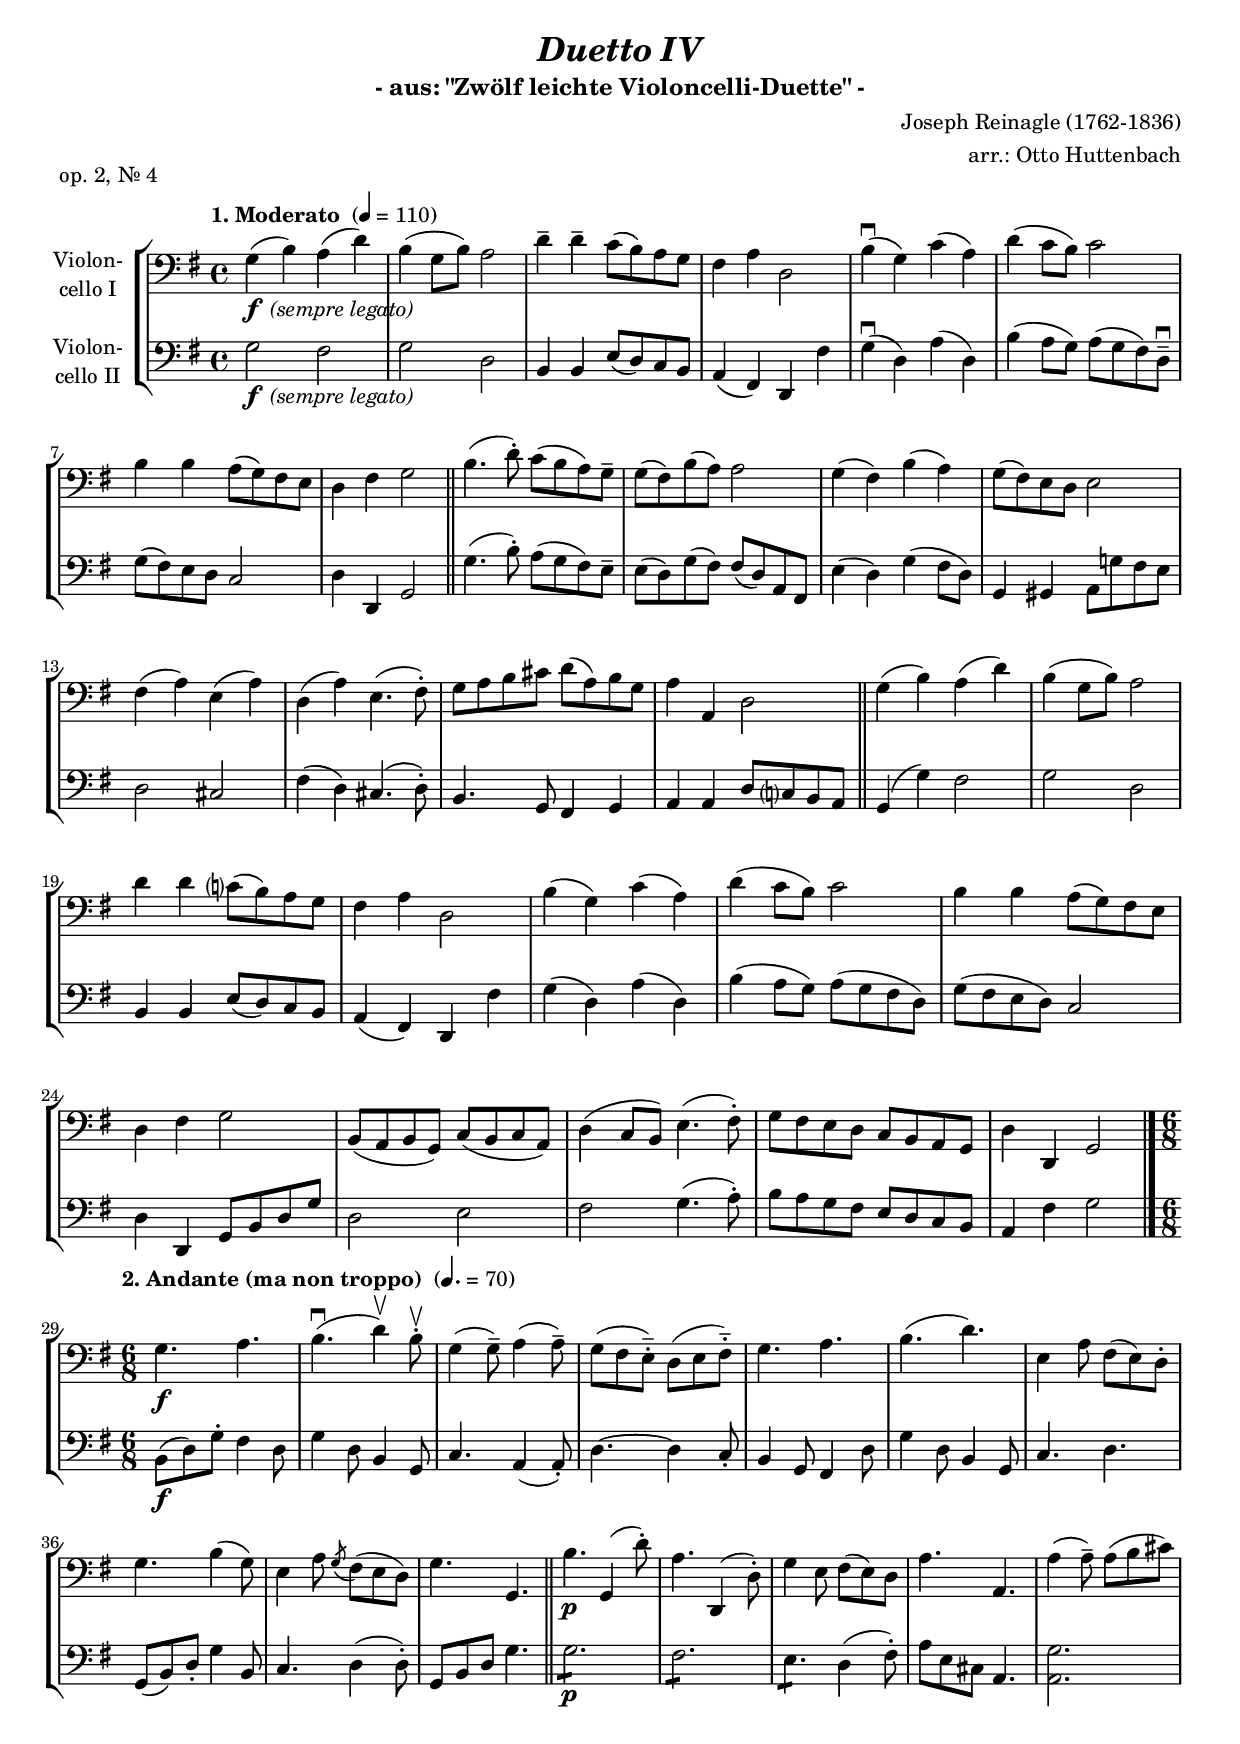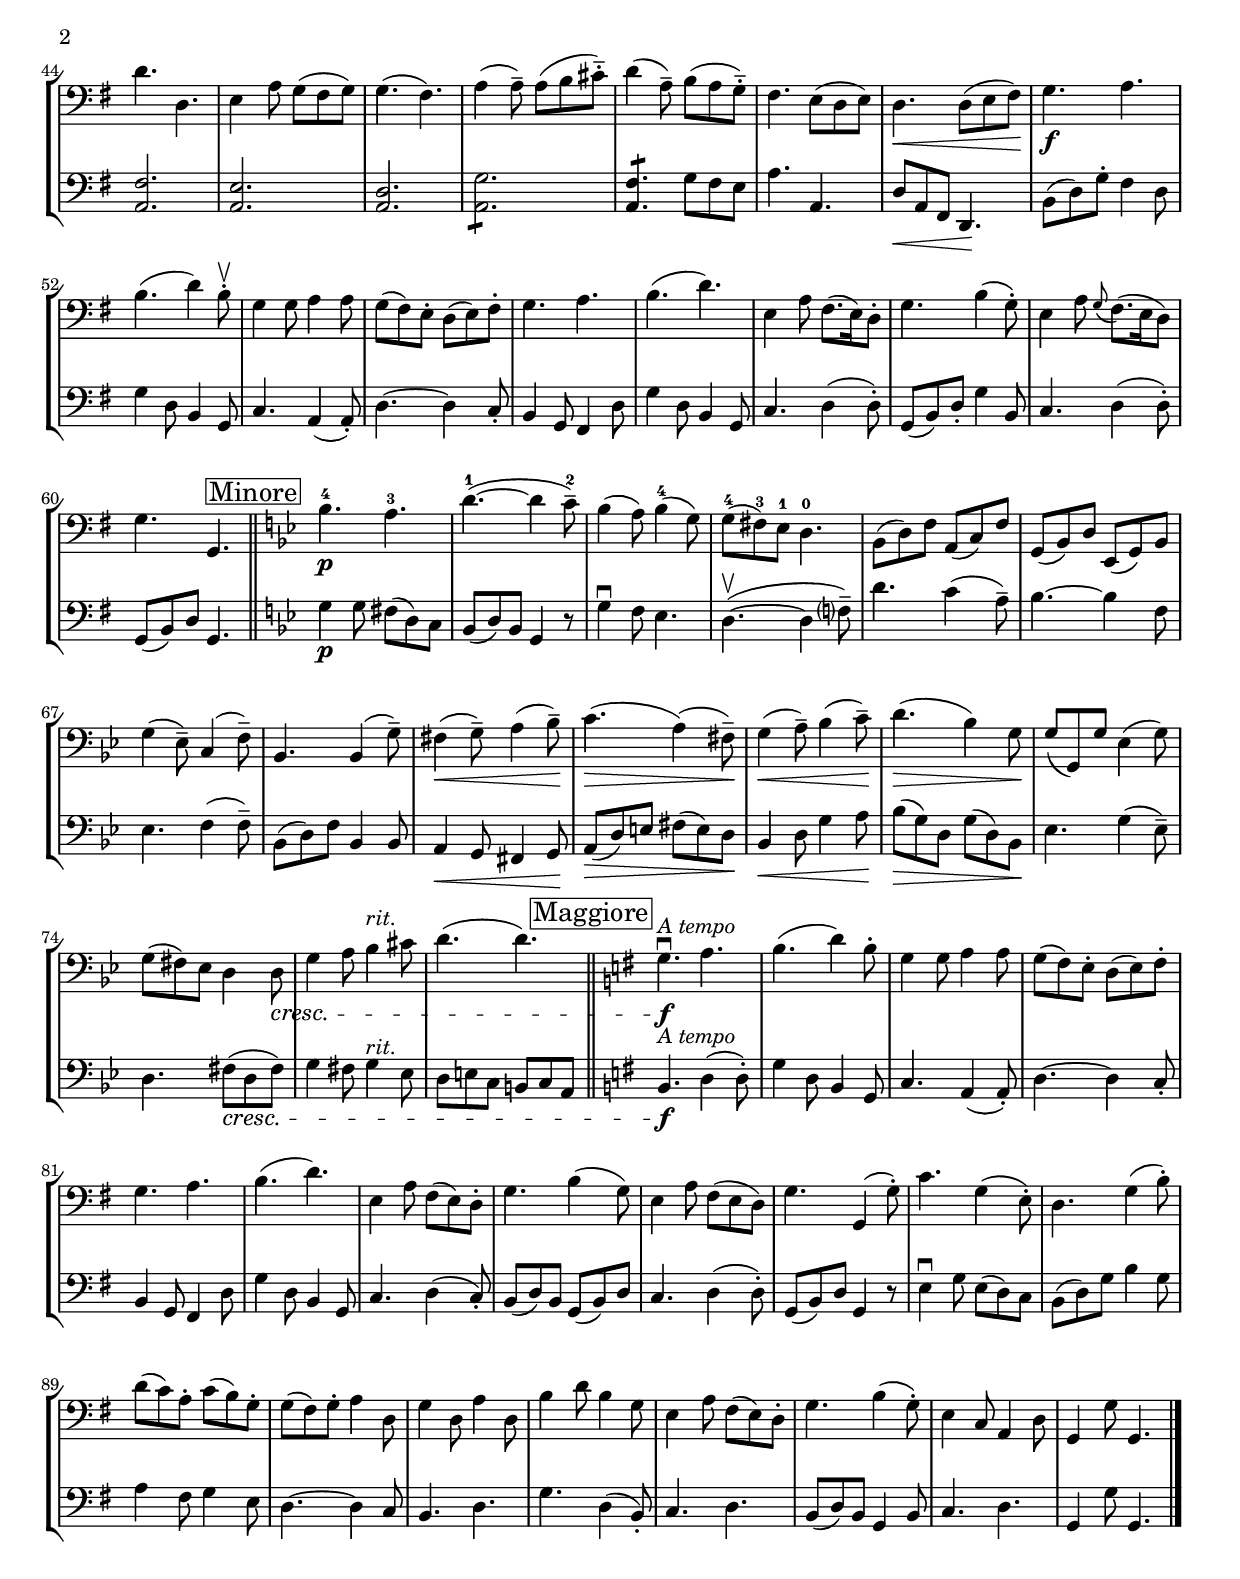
\version "2.16.2"
\include "deutsch.ly"

#(set-global-staff-size 18.5)

\header {
  title     = \markup \bold \italic "Duetto IV"
  subtitle  = "- aus: \"Zwölf leichte Violoncelli-Duette\" -"
  composer  = "Joseph Reinagle (1762-1836)"
  arranger  = "arr.: Otto Huttenbach"
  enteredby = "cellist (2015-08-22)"
  piece     = "op. 2, Nr. 4"
}

voiceconsts = {
  \key g \major
  \clef "bass"
%  \numericTimeSignature
  \compressFullBarRests
  \set tupletSpannerDuration = #(ly:make-moment 1 4)
  % Set default beaming for all staves
%  \set Timing.beamExceptions = #'()
%  \set Timing.baseMoment     = #(ly:make-moment 1 4)
%  \set Timing.beatStructure  = #'(1 1 1)
}

%mifl= "oboe"
mist = "string ensemble 1"
%miva = "pizzicato strings"
miba = "bassoon"
%miba = "drawbar organ"
%miba = "harpsichord"

atem = \markup \italic "A tempo"
fsl  = \markup { \dynamic f \italic " (sempre legato)" }
rit  = \markup \italic "rit."

introa = {        \tempo "1. Moderato " 4=110 \time 4/4 }
introb = { \break \tempo "2. Andante (ma non troppo) " 4.=70  \time 6/8 }
maggio = { \bar "||" \mark \markup \box "Maggiore" \key g \major }
minore = { \bar "||" \mark \markup \box "Minore" \key g \minor }

va = \relative c' {
  \voiceconsts

  \introa
  g4(_\fsl h) a( d)
  h( g8 h) a2
  d4-- d-- c8( h) a g
  fis4 a d,2
  h'4(\downbow g) c( a)
  d( c8 h) c2
  h4 h a8( g) fis e
  d4 fis g2 \bar "||"

  h4.( d8)-. c( h a) g--
  g( fis) h( a) a2
  g4( fis) h( a)
  g8( fis) e d e2
  fis4( a) e( a)
  d,( a') e4.( fis8)-.

  g a h cis d( a) h g
  a4 a, d2 \bar "||"
  g4( h) a( d)
  h( g8 h) a2
  d4 d c?8( h) a g
  fis4 a d,2
  h'4( g) c( a)

  d( c8 h) c2
  h4 h a8( g) fis e
  d4 fis g2
  h,8( a h g) c( h c a)
  d4( c8 h) e4.( fis8)-.
  g fis e d c h a g
  d'4 d, g2 \bar "|."

  \introb
  g'4.\f a
  h(\downbow d4)\upbow h8-.\upbow
  g4( g8)-- a4( a8)--
  g( fis e)---. d( e fis)---.
  g4. a
  h( d)
  e,4 a8 fis( e) d-.

  g4. h4( g8)
  e4 a8 \acciaccatura g fis( e d)
  g4. g, \bar "||"
  h'\p g,4( d''8)-.
  a4. d,,4( d'8)-.
  g4 e8 fis( e) d
  a'4. a,

  a'4( a8)-- a( h cis)
  d4. d,
  e4 a8 g( fis g)
  g4.( fis)
  a4( a8)-- a( h cis)---.
  d4( a8)-- h( a g)---.
  fis4. e8( d e)
  d4.\< d8( e fis)\!

  g4.\f a
  h( d4) h8-.\upbow
  g4 g8 a4 a8
  g( fis) e-. d( e) fis-.
  g4. a
  h( d)
  e,4 a8 fis8.( e16) d8-.

  g4. h4( g8)-.
  e4 a8 \appoggiatura g fis8.( e16 d8)
  g4. g, \minore
  b'4.-4\p a-3
  d(~-1 d4 c8)---2
  b4( a8) b4(-4 g8)
  g(-4 fis)-3 es-1 d4.-0

  b8( d) f a,( c) f
  g,( b) d es,( g) b
  g'4( es8)-- c4( f8)--
  b,4. b4( g'8)--
  fis4(\< g8)-- a4( b8)--\!
  c4.(\> a4)( fis8)--\!

  g4(\< a8)-- b4( c8)--\!
  d4.(\> b4) g8\!
  g( g,) g' es4( g8)
  g( fis) es d4 d8\cresc
  g4 a8 b4^\rit cis8
  d4.( d) \maggio

  g,\downbow^\atem\f a
  h( d4) h8-.
  g4 g8 a4 a8
  g( fis) e-. d( e) fis-.
  g4. a
  h( d)
  e,4 a8 fis( e) d-.

  g4. h4( g8)
  e4 a8 fis( e d)
  g4. g,4( g'8)-.
  c4. g4( e8)-.
  d4. g4( h8)-.
  d( c) a-. c( h) g-.

  g( fis) g-. a4 d,8
  g4 d8 a'4 d,8
  h'4 d8 h4 g8
  e4 a8 fis( e) d-.
  g4. h4( g8)-.
  e4 c8 a4 d8
  g,4 g'8 g,4. \bar "|."
}

vb = \relative c' {
  \voiceconsts

  \introa
  g2_\fsl fis
  g d
  h4 h e8( d) c h
  a4( fis) d fis'
  g(\downbow d) a'( d,)
  h'( a8 g) a( g fis) d--\downbow
  g( fis) e d c2
  d4 d, g2 \bar "||"

  g'4.( h8)-. a( g fis) e--
  e( d) g( fis) fis( d) a fis
  e'4( d) g( fis8 d)
  g,4 gis a8 g'! fis e
  d2 cis
  fis4( d) cis4.( d8)-.

  h4. g8 fis4 g
  a a d8 c? h a \bar "||"
  g4( g') fis2
  g d
  h4 h e8( d) c h
  a4( fis) d fis'
  g( d) a'( d,)

  h'( a8 g) a( g fis d)
  g( fis e d) c2
  d4 d, g8 h d g
  d2 e
  fis g4.( a8)-.
  h a g fis e d c h
  a4 fis' g2 \bar "|."

  \introb
  h,8(\f d) g-. fis4 d8
  g4 d8 h4 g8
  c4. a4( a8)-.
  d4.~ d4 c8-.
  h4 g8 fis4 d'8
  g4 d8 h4 g8
  c4. d

  g,8( h) d-. g4 h,8
  c4. d4( d8)-.
  g, h d g4. \bar "||"
  \repeat tremolo 6 g8\p
  \repeat tremolo 6 fis
  \repeat tremolo 3 e d4( fis8)-.
  a e cis a4.

  <a g'>2.
  <a fis'>
  <a e'>
  <a d>
  \repeat tremolo 6 <a g'>8
  \repeat tremolo 3 <a fis'>8 g' fis e
  a4. a,
  d8\< a fis d4.\!

  h'8( d) g-. fis4 d8
  g4 d8 h4 g8
  c4. a4( a8)-.
  d4.~ d4 c8-.
  h4 g8 fis4 d'8
  g4 d8 h4 g8
  c4. d4( d8)-.

  g,( h) d-. g4 h,8
  c4. d4( d8)-.
  g,( h) d g,4. \minore
  g'4\p g8 fis( d) c
  b( d) b g4 r8
  g'4\downbow f8 es4.
  d(~\upbow d4 f?8)--

  d'4. c4( a8)--
  b4.~ b4 f8
  es4. f4( f8)--
  b,( d) f b,4 b8
  a4\< g8 fis4 g8\!
  a(\> d) e fis( e) d\!

  b4\< d8 g4 a8\!
  b(\> g) d g( d) b\!
  es4. g4( es8)--
  d4. fis8(\cresc d fis)
  g4 fis8 g4^\rit es8
  d e c h c a \maggio

  h4.^\atem\f d4( d8)-.
  g4 d8 h4 g8
  c4. a4( a8)-.
  d4.~ d4 c8-.
  h4 g8 fis4 d'8
  g4 d8 h4 g8
  c4. d4( c8)-.

  h( d) h g( h) d
  c4. d4( d8)-.
  g,( h) d g,4 r8
  e'4\downbow g8 e( d) c
  h( d) g h4 g8
  a4 fis8 g4 e8

  d4.~ d4 c8
  h4. d
  g d4( h8)-.
  c4. d
  h8( d) h g4 h8
  c4. d
  g,4 g'8 g,4. \bar "|."
}


music = \new StaffGroup <<
      \new Staff {
        \set Staff.midiInstrument = \miba
        \set Staff.instrumentName = \markup \center-column { "Violon-" "cello I" }
        \transpose f f { \va }
      }

      \new Staff {
        \set Staff.midiInstrument = \miba
        \set Staff.instrumentName = \markup \center-column { "Violon-" "cello II" }
        \transpose f f { \vb }
      }
>>

\book {
  \score {
   \music
    \layout {}
  }

  \score {
    \unfoldRepeats \music

    \midi {
      \context {
        \Score
      }
    }
  }
}
